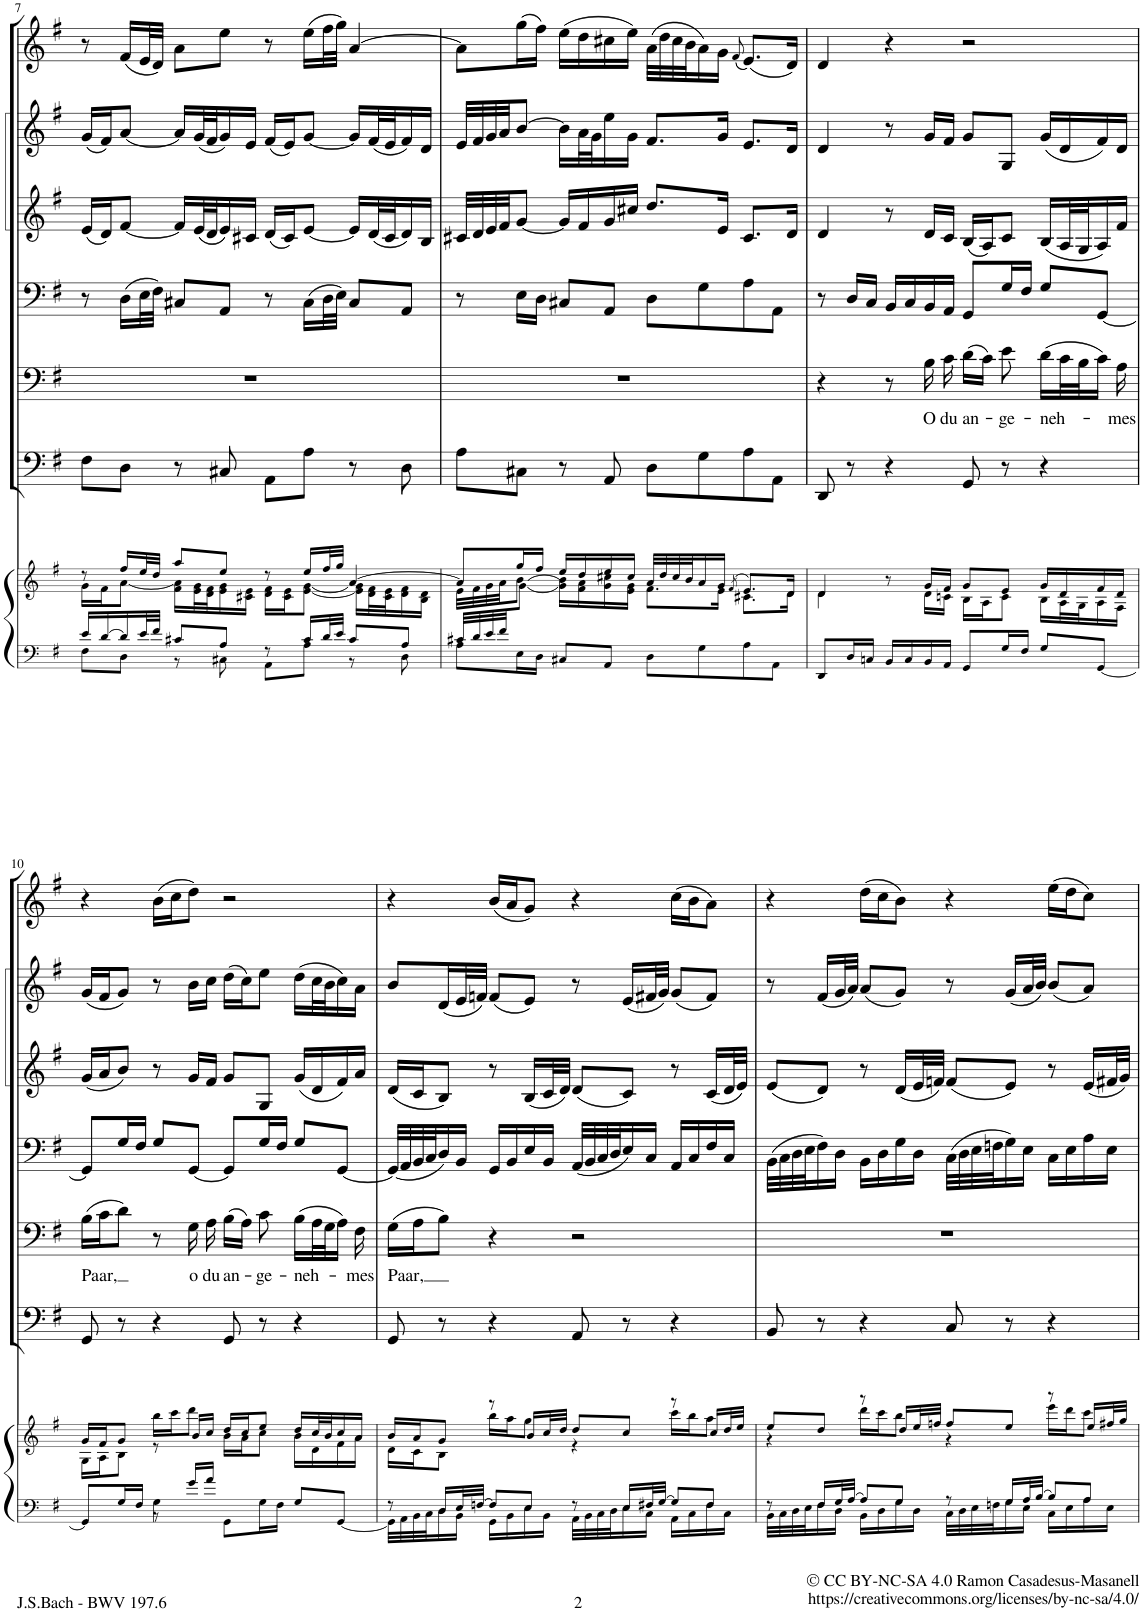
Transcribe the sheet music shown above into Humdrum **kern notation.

**kern	**kern	**kern	**kern	**text	**kern	**kern	**kern	**kern
*part7	*part7	*part6	*part5	*part5	*part4	*part3	*part2	*part1
*staff8	*staff7	*staff6	*staff5	*staff5	*staff4	*staff3	*staff2	*staff1
*I"Piano reduction	*	*I"Continuo	*I"Basso	*	*I"Fagotto obligato	*I"Violino II	*I"Violino I	*I"Oboe I
*I'Pno	*	*	*	*	*	*I'Vln	*I'Vln	*I'Ob
!!LO:PB:g=z
*clefF4	*clefG2	*clefF4	*clefF4	*	*clefF4	*clefG2	*clefG2	*clefG2
*k[f#]	*k[f#]	*k[f#]	*k[f#]	*	*k[f#]	*k[f#]	*k[f#]	*k[f#]
*M4/4	*M4/4	*M4/4	*M4/4	*	*M4/4	*M4/4	*M4/4	*M4/4
*met(c)	*met(c)	*met(c)	*met(c)	*	*met(c)	*met(c)	*met(c)	*met(c)
=7	=7	=7	=7	=7	=7	=7	=7	=7
*^	*^	*	*	*	*	*	*	*
16e/LL	8F#\L	8r	16g\LL	8F#\L	1r	.	8r	(16e/LL	(16g/LL	8r
[16d/	.	.	16f#\J	.	.	.	.	16d/J)	16f#/J)	.
16d/]	8D\J	16ff#/LL	[8a\J	8D\J	.	.	(16D\LL	[8f#/J	[8a/J	(16f#/LL
32e/L	.	32ee/L	.	.	.	.	32E\L	.	.	32e/L
32f#/JJJ	.	32dd/JJJ	.	.	.	.	32F#\JJJ)	.	.	32d/JJJ)
8c#X/L	8r	8aa/L	16f#\ 16a\]LL	8r	.	.	8C#X/L	16f#/LL]	16a/LL]	8a\L
.	.	.	32e\ 32g\L	.	.	.	.	(32e/L	(32g/L	.
.	.	.	32d\ 32f#\J	.	.	.	.	32d/J	32f#/J	.
8A/J	8C#X\	8ee/J	16e\ 16g\	8C#X/	.	.	8AA/J	16e/)	16g/)	8ee\J
.	.	.	16c#X\ 16e\JJ	.	.	.	.	16c#X/JJ	16e/JJ	.
8r	8AA\L	8r	16d\ 16f#\LL	8AA\L	.	.	8r	(16d/LL	(16f#/LL	8r
.	.	.	16c#\ 16e\J	.	.	.	.	16c#/J)	16e/J)	.
16c#/LL	8A\J	16ee/LL	[8e\ [8g\J	8A\J	.	.	(16C#\LL	[8e/J	[8g/J	(16ee\LL
32d/L	.	32ff#/L	.	.	.	.	32D\L	.	.	32ff#\L
32e/JJJ	.	32gg/JJJ	.	.	.	.	32E\JJJ)	.	.	32gg\JJJ)
8c#/L	8r	[4a/	16e\] 16g\]LL	8r	.	.	8C#/L	16e/LL]	16g/LL]	[4a/
.	.	.	32d\ 32f#\L	.	.	.	.	(32d/L	(32f#/L	.
.	.	.	32c#\ 32e\J	.	.	.	.	32c#/J	32e/J	.
8A/J	8D\	.	16d\ 16f#\	8D\	.	.	8AA/J	16d/)	16f#/)	.
.	.	.	16B\ 16d\JJ	.	.	.	.	16B/JJ	16d/JJ	.
=8	=8	=8	=8	=8	=8	=8	=8	=8	=8	=8
*	*	*	*^	*	*	*	*	*	*	*
32c#X/LLL	8A\L	8a/L]	32e\LLL	8ryy	8A\L	1r	.	8r	32c#X/LLL	32e/LLL	8a\L]
32d/	.	.	32f#\	.	.	.	.	.	32d/	32f#/	.
32e/	.	.	32g\	.	.	.	.	.	32e/	32g/	.
32f#/JJ	.	.	32a\JJ	.	.	.	.	.	32f#/JJ	32a/JJ	.
2..ryy	16E\L	16gg/L	[>8b\J	[8g\J	8C#X\J	.	.	16E\LL	[8g/J	[8b/J	(16gg\L
.	16D\JJ	16ff#/JJ	.	.	.	.	.	16D\JJ	.	.	16ff#\JJ)
.	8C#X/L	16ee/LL	16g\] 16b\]LL	4ryy	8r	.	.	8C#X/L	16g/LL]	16b\LL]	(16ee\LL
.	.	16dd/	16f#\ 16a\	.	.	.	.	.	16f#/	32a\L	16dd\
.	.	.	.	.	.	.	.	.	.	32g\J	.
.	8AA/J	16ee/	16g\ 16cc#X\	.	8AA/	.	.	8AA/J	16g/	16ee\	16cc#X\
.	.	16cc#/JJ	16e\ 16g\JJ	.	.	.	.	.	16cc#X/JJ	16g\JJ	16ee\JJ)
.	8D\L	32a/LLL	8.f#\L	2ryy	8D\L	.	.	8D\L	8.dd/L	8.f#/L	(32a\LLL
.	.	32dd/	.	.	.	.	.	.	.	.	32dd\
.	.	32cc#/	.	.	.	.	.	.	.	.	32cc#\
.	.	32b/J	.	.	.	.	.	.	.	.	32b\J
.	8G\	16a/	.	.	8G\	.	.	8G\	.	.	16a\)
.	.	16g/JJ	16e\Jk	.	.	.	.	.	16e/Jk	16g/Jk	16g\JJ
.	.	(>8qf#/	.	.	.	.	.	.	.	.	(8qf#/
.	8A\	8.e/L)	8.c#X\L	.	8A\	.	.	8A\	8.c#/L	8.e/L	(8.e/L)
.	8AA\J	.	.	.	8AA\J	.	.	8AA\J	.	.	.
.	.	16d/Jk	16d\Jk	.	.	.	.	.	16d/Jk	16d/Jk	16d/Jk)
*v	*v	*	*	*	*	*	*	*	*	*	*
*	*	*v	*v	*	*	*	*	*	*	*
=9	=9	=9	=9	=9	=9	=9	=9	=9	=9
8DD/L	4d/	4d\	8DD/	4r	.	8r	4d/	4d/	4d/
16D/L	.	.	8r	.	.	16D/LL	.	.	.
16Cn/JJ	.	.	.	.	.	16C/JJ	.	.	.
16BB/LL	8r	8ryy	4r	8r	.	16BB/LL	8r	8r	4r
16C/	.	.	.	.	.	16C/	.	.	.
!	!	!	!	!	!LO:LY:b	!	!	!	!
16BB/	16g/LL	16d\LL	.	16B\	O	16BB/	16d/LL	16g/LL	.
!	!	!	!	!	!LO:LY:b	!	!	!	!
16AA/JJ	16f#/JJ	16cn\JJ	.	16c\	du	16AA/JJ	16c/JJ	16f#/JJ	.
!	!	!	!	!	!LO:LY:b	!	!	!	!
8GG/L	8g/L	16B\LL	8GG/	(16d\LL	an-	8GG/L	(16B/LL	8g/L	2r
.	.	16A\J	.	16c\JJ)	.	.	16A/J)	.	.
!	!	!	!	!	!LO:LY:b	!	!	!	!
16G/L	8e/J	8c\J	8r	8e\	-ge-	16G/L	8c/J	8G/J	.
16F#/JJ	.	.	.	.	.	16F#/JJ	.	.	.
!	!	!	!	!	!LO:LY:b	!	!	!	!
8G/L	16g/LL	16B\LL	4r	(16d\LL	-neh-	8G/L	(16B/LL	(16g/LL	.
.	16d/	32A\L	.	32c\L	.	.	32A/L	16d/	.
.	.	32G\J	.	32B\J	.	.	32G/J	.	.
[8GG/J	16f#/	16A\	.	16c\JJ)	.	[8GG/J	16A/)	16f#/)	.
!	!	!	!	!	!LO:LY:b	!	!	!	!
.	16d/JJ	16F#\JJ	.	16A\	-mes	.	16f#/JJ	16d/JJ	.
!!LO:LB:g=z
=10	=10	=10	=10	=10	=10	=10	=10	=10	=10
*^	*	*^	*	*	*	*	*	*	*
!	!	!	!	!	!	!	!LO:LY:b	!	!	!	!
4.ryy	8GG/L]	16g/LL	16G\LL	4ryy	8GG/	(16B\LL	Paar,	8GG/L]	(16g/LL	(16g/LL	4r
.	.	16f#/J	16A\J	.	.	16c\J	.	.	16a/J	16f#/J	.
.	16G/L	8g/J	8B\J	.	8r	8d\J)	.	16G/L	8b/J)	8g/J)	.
.	16F#/JJ	.	.	.	.	.	.	16F#/JJ	.	.	.
.	4G\	16bb\LL	8r	8r	4r	8r	.	8G/L	8r	8r	(16b\LL
.	.	16ccc\J	.	.	.	.	.	.	.	.	16cc\J
!	!	!	!	!	!	!	!LO:LY:b	!	!	!	!
16g/LL	.	8ddd\J	8ryy	16b/LL	.	16G\	o	[8GG/J	16g/LL	16b\LL	8dd\J)
!	!	!	!	!	!	!	!LO:LY:b	!	!	!	!
16a/JJ	.	.	.	16cc/JJ	.	16A\	du	.	16f#/JJ	16cc\JJ	.
!	!	!	!	!	!	!	!LO:LY:b	!	!	!	!
2ryy	8GG\L	16dd/LL	16b\LL	2ryy	8GG/	(16B\LL	an-	8GG/L]	8g/L	(16dd\LL	2r
.	.	16cc/J	16a\J	.	.	16A\JJ)	.	.	.	16cc\J)	.
!	!	!	!	!	!	!	!LO:LY:b	!	!	!	!
.	16G\L	8ee/J	8cc\J	.	8r	8c\	-ge-	16G/L	8G/J	8ee\J	.
.	16F#\JJ	.	.	.	.	.	.	16F#/JJ	.	.	.
!	!	!	!	!	!	!	!LO:LY:b	!	!	!	!
.	8G/L	16dd/LL	16b\LL	.	4r	(16B\LL	-neh-	8G/L	(16g/LL	(16dd\LL	.
.	.	32cc/L	16d\	.	.	32A\L	.	.	16d/	32cc\L	.
.	.	32b/J	.	.	.	32G\J	.	.	.	32b\J	.
.	[<8GG/J	16cc/	16f#\	.	.	16A\JJ)	.	[8GG/J	16f#/)	16cc\)	.
!	!	!	!	!	!	!	!LO:LY:b	!	!	!	!
.	.	16a/JJ	16a\JJ	.	.	16F#\	-mes	.	16a/JJ	16a\JJ	.
*	*	*	*v	*v	*	*	*	*	*	*	*
=11	=11	=11	=11	=11	=11	=11	=11	=11	=11	=11
!	!	!	!	!	!	!LO:LY:b	!	!	!	!
8r	32GG\LLL]	16b/LL	16d\LL	8GG/	(16G\LL	Paar,	(32GG/LLL]	(16d/LL	8b/L	4r
.	32AA\	.	.	.	.	.	32AA/	.	.	.
.	32BB\	16a/J	16c\J	.	16A\J	.	32BB/	16c/J	.	.
.	32C\J	.	.	.	.	.	32C/J	.	.	.
16D/LL	16D\	8g/J	8B\J	8r	8B\J)	.	16D/)	8B/J)	(16d/L	.
32E/L	16BB\JJ	.	.	.	.	.	16BB/JJ	.	32e/L	.
[32Fn/JJJ	.	.	.	.	.	.	.	.	32fn/JJJ)	.
8F/L]	16GG\LL	8r	16bb\LL	4r	4r	.	16GG/LL	8r	(8f/L	(16b/LL
.	16BB\	.	16aa\J	.	.	.	16BB/	.	.	16a/J
8E/J	16E\	16b/LL	8gg\J	.	.	.	16E/	(16B/LL	8e/J)	8g/J)
.	16BB\JJ	32cc/L	.	.	.	.	16BB/JJ	32c/L	.	.
.	.	32dd/JJJ	.	.	.	.	.	32d/JJJ)	.	.
8r	32AA\LLL	8dd/L	4r	8AA/	2r	.	(32AA/LLL	(8d/L	8r	4r
.	32BB\	.	.	.	.	.	32BB/	.	.	.
.	32C\	.	.	.	.	.	32C/	.	.	.
.	32D\J	.	.	.	.	.	32D/J	.	.	.
16E/LL	16E\	8cc/J	.	8r	.	.	16E/)	8c/J)	(16e/LL	.
32F#X/L	16C\JJ	.	.	.	.	.	16C/JJ	.	32f#X/L	.
[32G/JJJ	.	.	.	.	.	.	.	.	32g/JJJ)	.
8G/L]	16AA\LL	8r	16ccc\LL	4r	.	.	16AA/LL	8r	(8g/L	(16cc\LL
.	16C\	.	16bb\J	.	.	.	16C/	.	.	16b\J
8F#/J	16F#\	16cc/LL	8aa\J	.	.	.	16F#/	(16c/LL	8f#/J)	8a\J)
.	16C\JJ	32dd/L	.	.	.	.	16C/JJ	32d/L	.	.
.	.	32ee/JJJ	.	.	.	.	.	32e/JJJ)	.	.
=12	=12	=12	=12	=12	=12	=12	=12	=12	=12	=12
8r	32BB\LLL	8ee/L	4r	8BB/	1r	.	(32BB\LLL	(8e/L	8r	4r
.	32C\	.	.	.	.	.	32C\	.	.	.
.	32D\	.	.	.	.	.	32D\	.	.	.
.	32E\J	.	.	.	.	.	32E\J	.	.	.
16F#/LL	16F#\	8dd/J	.	8r	.	.	16F#\)	8d/J)	(16f#/LL	.
32G/L	16D\JJ	.	.	.	.	.	16D\JJ	.	32g/L	.
[32A/JJJ	.	.	.	.	.	.	.	.	32a/JJJ)	.
8A/L]	16BB\LL	8r	16ddd\LL	4r	.	.	16BB\LL	8r	(8a/L	(16dd\LL
.	16D\	.	16ccc\J	.	.	.	16D\	.	.	16cc\J
8G/J	16G\	16dd/LL	8bb\J	.	.	.	16G\	(16d/LL	8g/J)	8b\J)
.	16D\JJ	32ee/L	.	.	.	.	16D\JJ	32e/L	.	.
.	.	32ffn/JJJ	.	.	.	.	.	32fn/JJJ)	.	.
8r	32C\LLL	8ff/L	4r	8C/	.	.	(32C\LLL	(8f/L	8r	4r
.	32D\	.	.	.	.	.	32D\	.	.	.
.	32E\	.	.	.	.	.	32E\	.	.	.
.	32Fn\J	.	.	.	.	.	32Fn\J	.	.	.
16G/LL	16G\	8ee/J	.	8r	.	.	16G\)	8e/J)	(16g/LL	.
32A/L	16E\JJ	.	.	.	.	.	16E\JJ	.	32a/L	.
[32B/JJJ	.	.	.	.	.	.	.	.	32b/JJJ)	.
8B/L]	16C\LL	8r	16eee\LL	4r	.	.	16C\LL	8r	(8b/L	(16ee\LL
.	16E\	.	16ddd\J	.	.	.	16E\	.	.	16dd\J
8A/J	16A\	16ee/LL	8ccc\J	.	.	.	16A\	(16e/LL	8a/J)	8cc\J)
.	16E\JJ	32ff#X/L	.	.	.	.	16E\JJ	32f#X/L	.	.
.	.	32gg/JJJ	.	.	.	.	.	32g/JJJ)	.	.
*v	*v	*	*	*	*	*	*	*	*	*
*	*v	*v	*	*	*	*	*	*	*
=	=	=	=	=	=	=	=	=
*-	*-	*-	*-	*-	*-	*-	*-	*-
